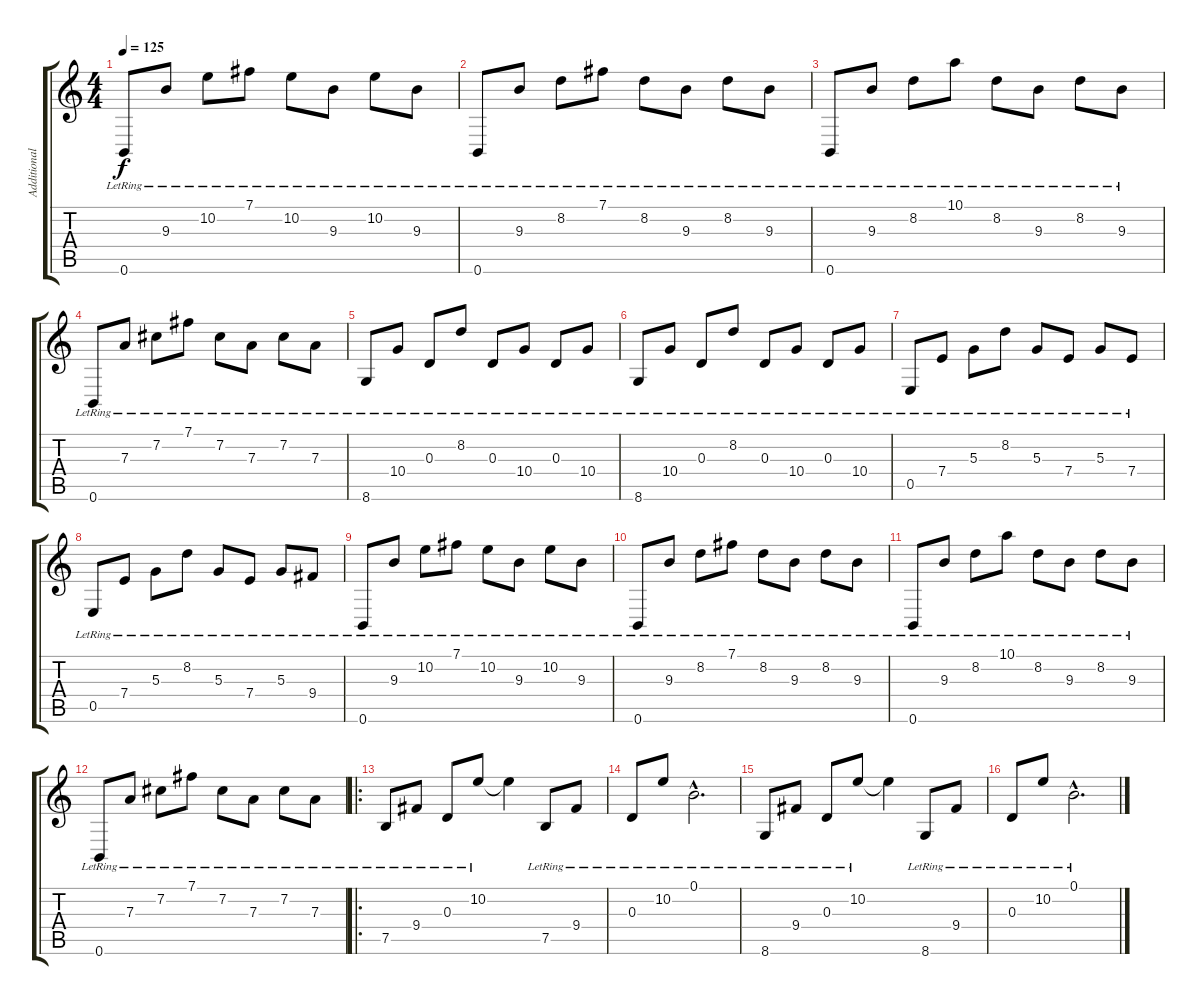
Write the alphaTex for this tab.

\track ("Additional Guitar II" "Additional") {instrument acousticguitarsteel}
\staff {score tabs}
\tuning (B3 Gb3 D3 A2 E2 B1) {hide}
\ts (4 4)
\tempo 125
\clef g2
\ks c
0.6{lr}.8{dy f} 9.3{lr}.8 10.2{lr}.8 7.1{lr}.8 10.2{lr}.8 9.3{lr}.8 10.2{lr}.8 9.3{lr}.8 |
0.6{lr}.8 9.3{lr}.8 8.2{lr}.8 7.1{lr}.8 8.2{lr}.8 9.3{lr}.8 8.2{lr}.8 9.3{lr}.8 |
0.6{lr}.8 9.3{lr}.8 8.2{lr}.8 10.1{lr}.8 8.2{lr}.8 9.3{lr}.8 8.2{lr}.8 9.3{lr}.8 |
0.6{lr}.8 7.3{lr}.8 7.2{lr}.8 7.1{lr}.8 7.2{lr}.8 7.3{lr}.8 7.2{lr}.8 7.3{lr}.8 |
8.6{lr}.8 10.4{lr}.8 0.3{lr}.8 8.2{lr}.8 0.3{lr}.8 10.4{lr}.8 0.3{lr}.8 10.4{lr}.8 |
8.6{lr}.8 10.4{lr}.8 0.3{lr}.8 8.2{lr}.8 0.3{lr}.8 10.4{lr}.8 0.3{lr}.8 10.4{lr}.8 |
0.5{lr}.8 7.4{lr}.8 5.3{lr}.8 8.2{lr}.8 5.3{lr}.8 7.4{lr}.8 5.3{lr}.8 7.4{lr}.8 |
0.5{lr}.8 7.4{lr}.8 5.3{lr}.8 8.2{lr}.8 5.3{lr}.8 7.4{lr}.8 5.3{lr}.8 9.4{lr}.8 |
0.6{lr}.8 9.3{lr}.8 10.2{lr}.8 7.1{lr}.8 10.2{lr}.8 9.3{lr}.8 10.2{lr}.8 9.3{lr}.8 |
0.6{lr}.8 9.3{lr}.8 8.2{lr}.8 7.1{lr}.8 8.2{lr}.8 9.3{lr}.8 8.2{lr}.8 9.3{lr}.8 |
0.6{lr}.8 9.3{lr}.8 8.2{lr}.8 10.1{lr}.8 8.2{lr}.8 9.3{lr}.8 8.2{lr}.8 9.3{lr}.8 |
0.6{lr}.8 7.3{lr}.8 7.2{lr}.8 7.1{lr}.8 7.2{lr}.8 7.3{lr}.8 7.2{lr}.8 7.3{lr}.8 |
\ro
7.5{lr}.8 9.4{lr}.8 0.3{lr}.8 10.2{lr}.8 10.2{t}.4 7.5{lr}.8 9.4{lr}.8 |
0.3{lr}.8 10.2{lr}.8 0.1{hac lr}.2{d} |
8.6{lr}.8 9.4{lr}.8 0.3{lr}.8 10.2{lr}.8 10.2{t}.4 8.6{lr}.8 9.4{lr}.8 |
0.3{lr}.8 10.2{lr}.8 0.1{hac lr}.2{d}
